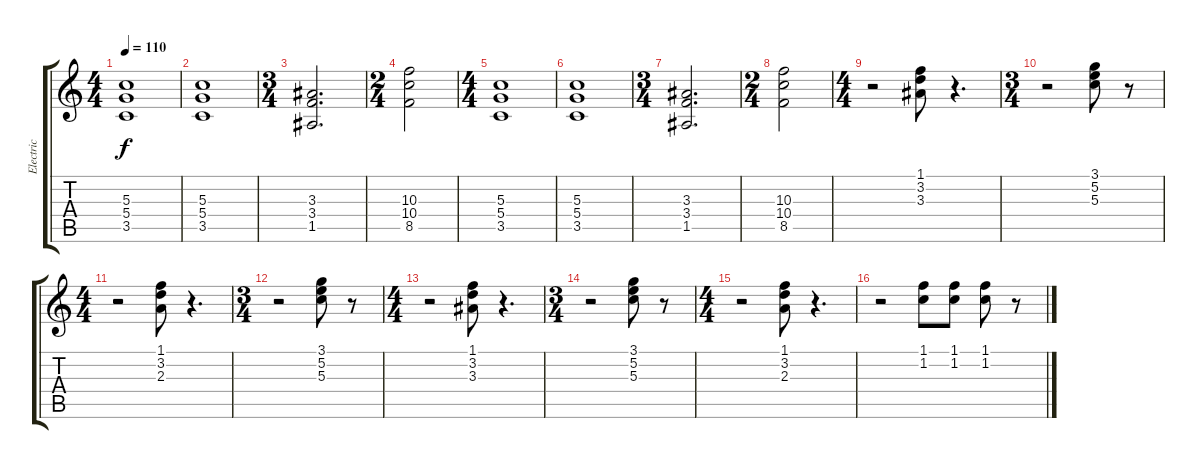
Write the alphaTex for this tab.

\track ("Electric" "Electric") {instrument overdrivenguitar}
\staff {score tabs}
\tuning (E4 B3 G3 D3 A2 E2) {hide}
\ts (4 4)
\tempo 110
\clef g2
\ks c
(5.3 5.4 3.5).1{dy f} |
(5.3 5.4 3.5).1 |
\ts (3 4)
(3.3 3.4 1.5).2{d} |
\ts (2 4)
(10.3 10.4 8.5).2 |
\ts (4 4)
(5.3 5.4 3.5).1 |
(5.3 5.4 3.5).1 |
\ts (3 4)
(3.3 3.4 1.5).2{d} |
\ts (2 4)
(10.3 10.4 8.5).2 |
\ts (4 4)
r.2 (1.1 3.2 3.3).8 r.4{d} |
\ts (3 4)
r.2 (3.1 5.2 5.3).8 r.8 |
\ts (4 4)
r.2 (1.1 3.2 2.3).8 r.4{d} |
\ts (3 4)
r.2 (3.1 5.2 5.3).8 r.8 |
\ts (4 4)
r.2 (1.1 3.2 3.3).8 r.4{d} |
\ts (3 4)
r.2 (3.1 5.2 5.3).8 r.8 |
\ts (4 4)
r.2 (1.1 3.2 2.3).8 r.4{d} |
r.2 (1.1 1.2).8 (1.1 1.2).8 (1.1 1.2).8 r.8
